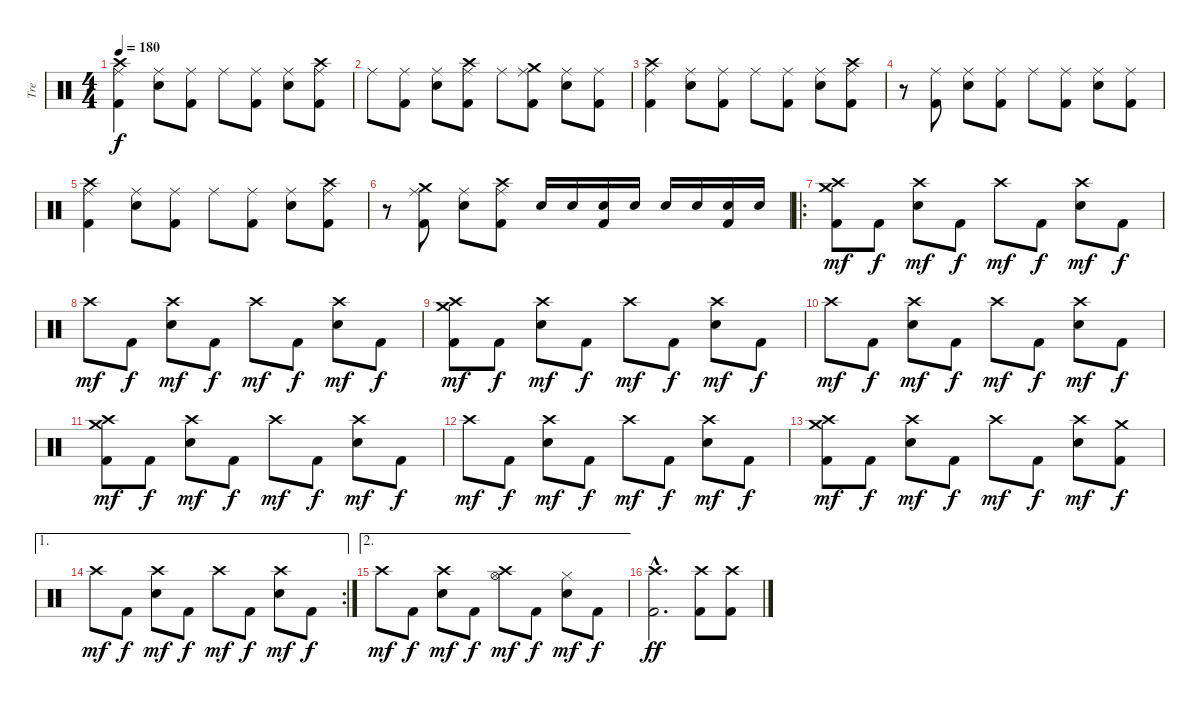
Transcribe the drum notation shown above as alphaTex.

\track ("Tre" "Tre") {instrument percussion}
\staff {score}
\articulation defaults
\ts (4 4)
\tempo 180
\clef neutral
\ks c
("Crash high (hit)" "Ride (middle)" "Kick (hit) 2").4{dy f} ("Ride (middle)" "Electric Snare (hit)").8 ("Ride (middle)" "Kick (hit) 2").8 "Ride (middle)".8 ("Ride (middle)" "Kick (hit) 2").8 ("Ride (middle)" "Electric Snare (hit)").8 ("Crash high (hit)" "Ride (middle)" "Kick (hit) 2").8 |
"Ride (middle)".8 ("Ride (middle)" "Kick (hit) 2").8 ("Ride (middle)" "Electric Snare (hit)").8 ("Crash high (hit)" "Ride (middle)" "Kick (hit) 2").8 "Ride (middle)".8 ("Crash medium (hit)" "Ride (middle)" "Kick (hit) 2").8 ("Ride (middle)" "Electric Snare (hit)").8 ("Ride (middle)" "Kick (hit) 2").8 |
("Crash high (hit)" "Ride (middle)" "Kick (hit) 2").4 ("Ride (middle)" "Electric Snare (hit)").8 ("Ride (middle)" "Kick (hit) 2").8 "Ride (middle)".8 ("Ride (middle)" "Kick (hit) 2").8 ("Ride (middle)" "Electric Snare (hit)").8 ("Crash high (hit)" "Ride (middle)" "Kick (hit) 2").8 |
r.8 ("Ride (middle)" "Kick (hit) 2").8 ("Ride (middle)" "Electric Snare (hit)").8 ("Ride (middle)" "Kick (hit) 2").8 "Ride (middle)".8 ("Ride (middle)" "Kick (hit) 2").8 ("Ride (middle)" "Electric Snare (hit)").8 ("Ride (middle)" "Kick (hit) 2").8 |
("Crash high (hit)" "Ride (middle)" "Kick (hit) 2").4 ("Ride (middle)" "Electric Snare (hit)").8 ("Ride (middle)" "Kick (hit) 2").8 "Ride (middle)".8 ("Ride (middle)" "Kick (hit) 2").8 ("Ride (middle)" "Electric Snare (hit)").8 ("Crash high (hit)" "Ride (middle)" "Kick (hit) 2").8 |
r.8 ("Crash medium (hit)" "Ride (middle)" "Kick (hit) 2").8 ("Ride (middle)" "Electric Snare (hit)").8 ("Crash high (hit)" "Ride (middle)" "Kick (hit) 2").8 "Electric Snare (hit)".16 "Electric Snare (hit)".16 ("Electric Snare (hit)" "Kick (hit) 2").16 "Electric Snare (hit)".16 "Electric Snare (hit)".16 "Electric Snare (hit)".16 ("Electric Snare (hit)" "Kick (hit) 2").16 "Electric Snare (hit)".16 |
\ro
("Crash medium (hit)" "Crash high (hit)" "Kick (hit) 2").8{dy mf} "Kick (hit) 2".8{dy f} ("Crash high (hit)" "Electric Snare (hit)").8{dy mf} "Kick (hit) 2".8{dy f} "Crash high (hit)".8{dy mf} "Kick (hit) 2".8{dy f} ("Crash high (hit)" "Electric Snare (hit)").8{dy mf} "Kick (hit) 2".8{dy f} |
"Crash high (hit)".8{dy mf} "Kick (hit) 2".8{dy f} ("Crash high (hit)" "Electric Snare (hit)").8{dy mf} "Kick (hit) 2".8{dy f} "Crash high (hit)".8{dy mf} "Kick (hit) 2".8{dy f} ("Crash high (hit)" "Electric Snare (hit)").8{dy mf} "Kick (hit) 2".8{dy f} |
("Crash medium (hit)" "Crash high (hit)" "Kick (hit) 2").8{dy mf} "Kick (hit) 2".8{dy f} ("Crash high (hit)" "Electric Snare (hit)").8{dy mf} "Kick (hit) 2".8{dy f} "Crash high (hit)".8{dy mf} "Kick (hit) 2".8{dy f} ("Crash high (hit)" "Electric Snare (hit)").8{dy mf} "Kick (hit) 2".8{dy f} |
"Crash high (hit)".8{dy mf} "Kick (hit) 2".8{dy f} ("Crash high (hit)" "Electric Snare (hit)").8{dy mf} "Kick (hit) 2".8{dy f} "Crash high (hit)".8{dy mf} "Kick (hit) 2".8{dy f} ("Crash high (hit)" "Electric Snare (hit)").8{dy mf} "Kick (hit) 2".8{dy f} |
("Crash medium (hit)" "Crash high (hit)" "Kick (hit) 2").8{dy mf} "Kick (hit) 2".8{dy f} ("Crash high (hit)" "Electric Snare (hit)").8{dy mf} "Kick (hit) 2".8{dy f} "Crash high (hit)".8{dy mf} "Kick (hit) 2".8{dy f} ("Crash high (hit)" "Electric Snare (hit)").8{dy mf} "Kick (hit) 2".8{dy f} |
"Crash high (hit)".8{dy mf} "Kick (hit) 2".8{dy f} ("Crash high (hit)" "Electric Snare (hit)").8{dy mf} "Kick (hit) 2".8{dy f} "Crash high (hit)".8{dy mf} "Kick (hit) 2".8{dy f} ("Crash high (hit)" "Electric Snare (hit)").8{dy mf} "Kick (hit) 2".8{dy f} |
("Crash medium (hit)" "Crash high (hit)" "Kick (hit) 2").8{dy mf} "Kick (hit) 2".8{dy f} ("Crash high (hit)" "Electric Snare (hit)").8{dy mf} "Kick (hit) 2".8{dy f} "Crash high (hit)".8{dy mf} "Kick (hit) 2".8{dy f} ("Crash high (hit)" "Electric Snare (hit)").8{dy mf} ("Crash medium (hit)" "Kick (hit) 2").8{dy f} |
\ae 1
\rc 2 "Crash high (hit)".8{dy mf} "Kick (hit) 2".8{dy f}
("Crash high (hit)" "Electric Snare (hit)").8{dy mf} "Kick (hit) 2".8{dy f} "Crash high (hit)".8{dy mf} "Kick (hit) 2".8{dy f} ("Crash high (hit)" "Electric Snare (hit)").8{dy mf} "Kick (hit) 2".8{dy f} |
\ae 2 "Crash high (hit)".8{dy mf} "Kick (hit) 2".8{dy f}
("Crash high (hit)" "Electric Snare (hit)").8{dy mf} "Kick (hit) 2".8{dy f} ("Crash high (hit)" "Hi-Hat (open)").8{dy mf} "Kick (hit) 2".8{dy f} ("Hi-Hat (closed)" "Electric Snare (hit)").8{dy mf} "Kick (hit) 2".8{dy f} |
("Crash high (hit)"{hac} "Kick (hit) 2"{hac}).2{d dy ff} ("Crash high (hit)" "Kick (hit) 2").8 ("Crash high (hit)" "Kick (hit) 2").8
